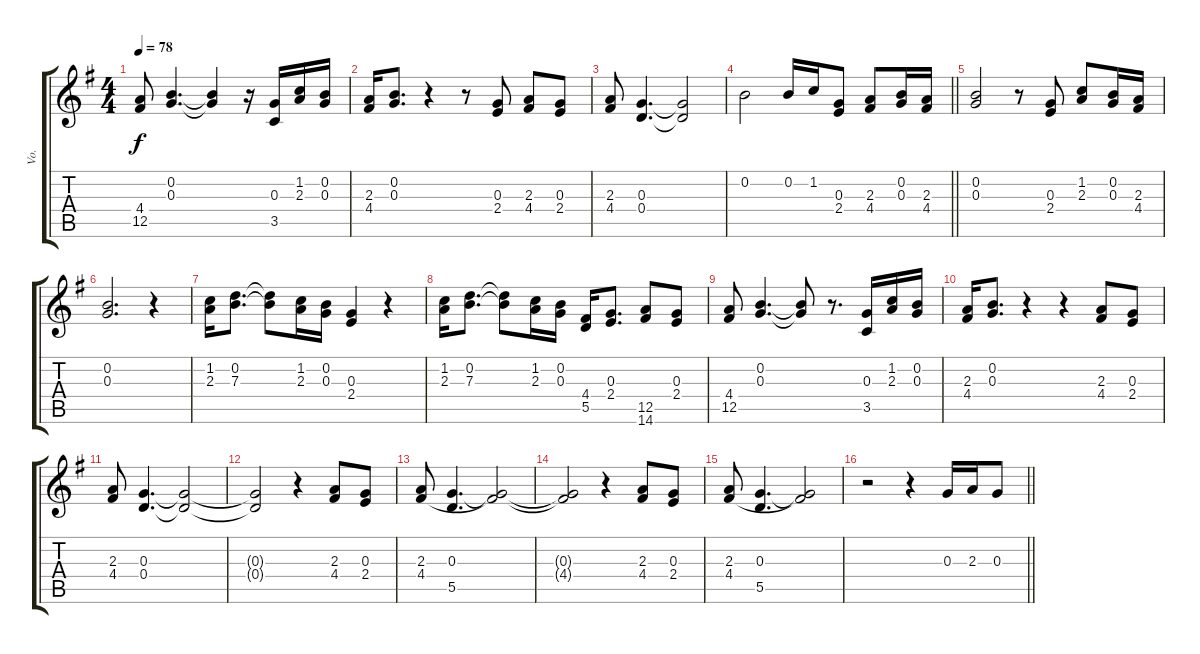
\track ("Vo." "Vo.") {instrument voiceoohs}
\staff {score tabs}
\tuning (E5 B4 G4 D4 A3 E3) {hide}
\ts (4 4)
\tempo 78
\clef g2
\ks g
(4.4 12.5).8{dy f} (0.2 0.3).4{d} (0.2{t} 0.3{t}).4 r.16 (0.3 3.5).16 (1.2 2.3).16 (0.2 0.3).16 |
(2.3 4.4).16 (0.2 0.3).8{d} r.4 r.8 (0.3 2.4).8 (2.3 4.4).8 (0.3 2.4).8 |
(2.3 4.4).8 (0.3 0.4).4{d} (0.3{t} 0.4{t}).2 |
\barLineRight lightlight
0.2.2 0.2.16 1.2.16 (0.3 2.4).8 (2.3 4.4).8 (0.2 0.3).16 (2.3 4.4).16 |
(0.2 0.3).2 r.8 (0.3 2.4).8 (1.2 2.3).8 (0.2 0.3).16 (2.3 4.4).16 |
(0.2 0.3).2{d} r.4 |
(1.2 2.3).16 (0.2 7.3).8{d} (0.2{t} 7.3{t}).8 (1.2 2.3).16 (0.2 0.3).16 (0.3 2.4).4 r.4 |
(1.2 2.3).16 (0.2 7.3).8{d} (0.2{t} 7.3{t}).8 (1.2 2.3).16 (0.2 0.3).16 (4.4 5.5).16 (0.3 2.4).8{d} (12.5 14.6).8 (0.3 2.4).8 |
(4.4 12.5).8 (0.2 0.3).4{d} (0.2{t} 0.3{t}).8 r.8{d} (0.3 3.5).16 (1.2 2.3).16 (0.2 0.3).16 |
(2.3 4.4).16 (0.2 0.3).8{d} r.4 r.4 (2.3 4.4).8 (0.3 2.4).8 |
(2.3 4.4).8 (0.3 0.4).4{d} (0.3{t} 0.4{t}).2 |
(0.3{t} 0.4{t}).2 r.4 (2.3 4.4).8 (0.3 2.4).8 |
(2.3 4.4).8 (0.3 5.5).4{d} (0.3{t} 4.4{t}).2 |
(0.3{t} 4.4{t}).2 r.4 (2.3 4.4).8 (0.3 2.4).8 |
(2.3 4.4).8 (0.3 5.5).4{d} (0.3{t} 4.4{t}).2 |
\barLineRight lightlight
r.2 r.4 0.3.16 2.3.16 0.3.8
